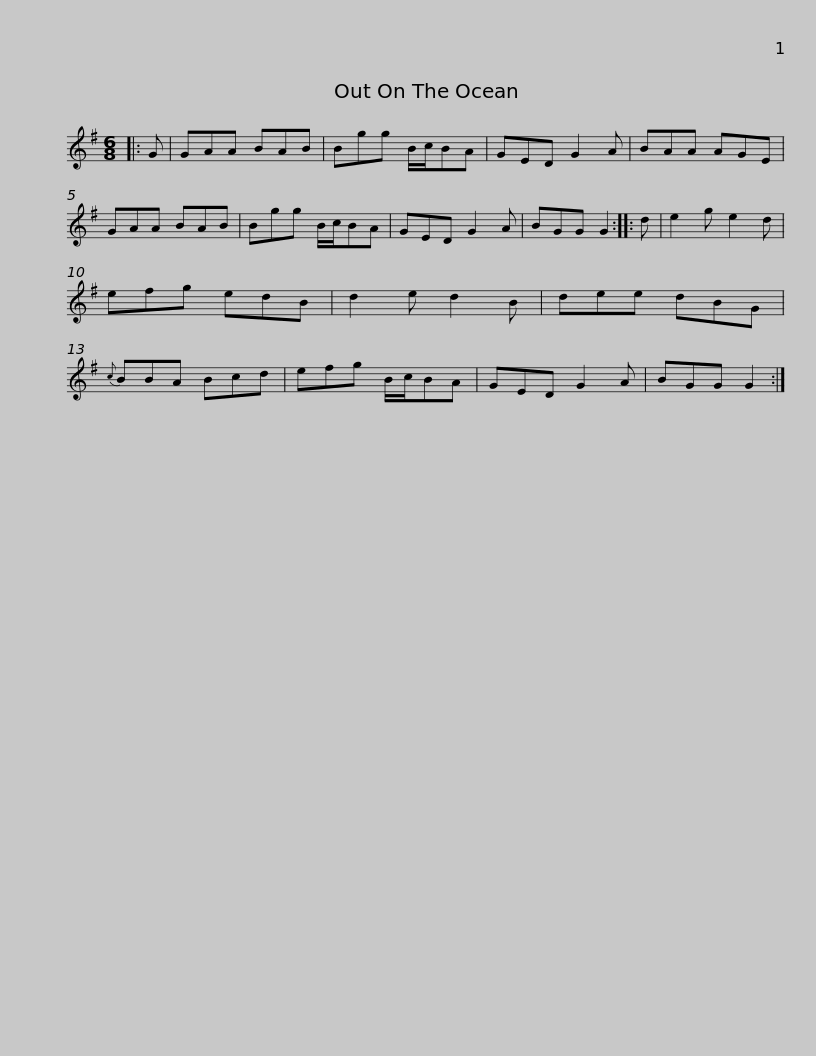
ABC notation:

X:1
L:1/8
M:6/8
I:linebreak $
K:G
V:1 treble
V:1
|: G | GAA BAB | Bgg B/c/BA | GED G2 A | BAA AGE | %5
 GAA BAB | Bgg B/c/BA |$ GED G2 A | BGG G2 :: d | %10
 e2 g e2 d | efg edB | d2 e d2 B | dee dBG |{c} BBA Bcd |$ %15
 efg B/c/BA | GED G2 A | BGG G2 :| %18
